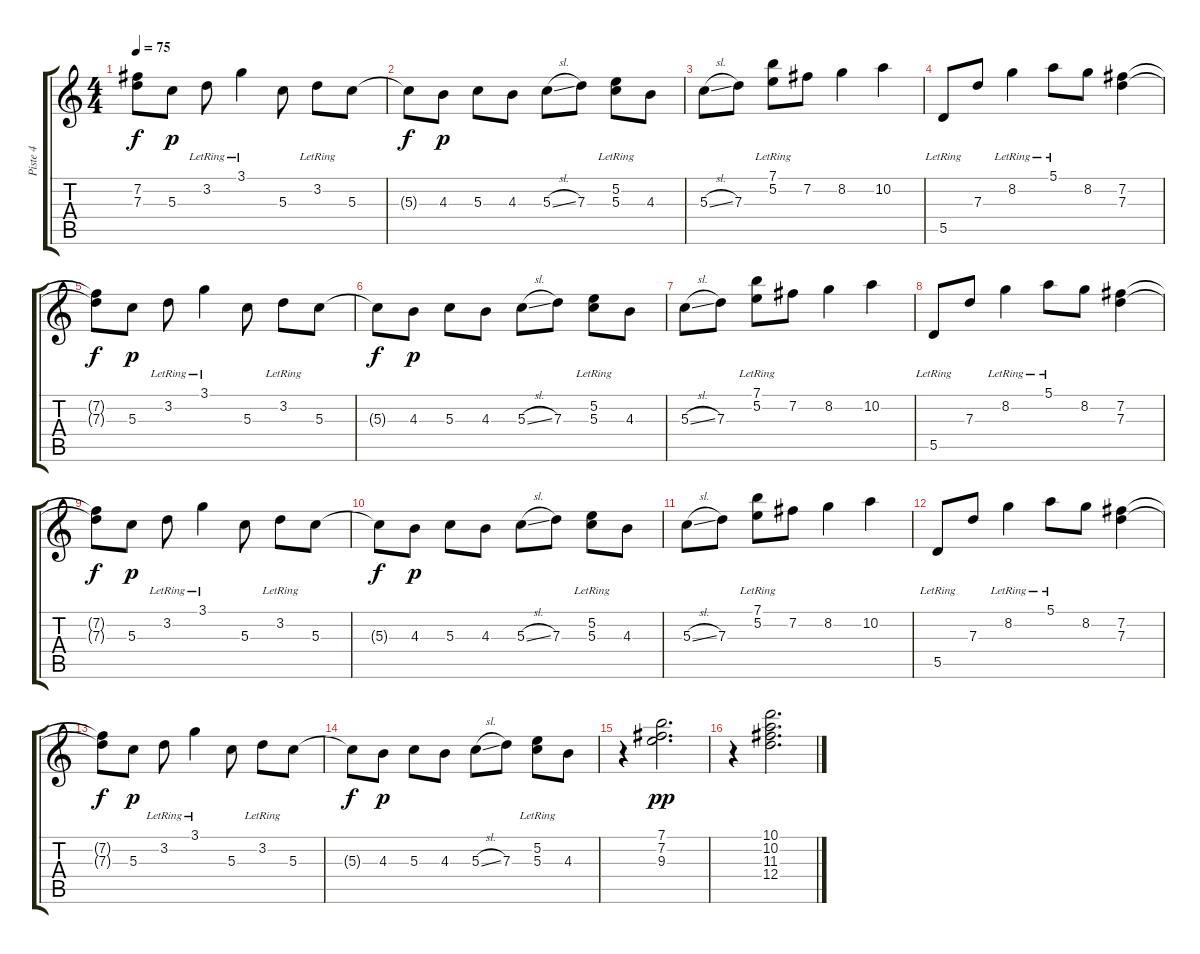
\track ("Piste 4" "Piste 4") {instrument overdrivenguitar}
\staff {score tabs}
\tuning (E4 B3 G3 D3 A2 E2) {hide}
\ts (4 4)
\tempo 75
\clef g2
\ks c
(7.2{t} 7.3{t}).8{dy f} 5.3.8{dy p} 3.2{lr}.8 3.1{lr}.4 5.3.8 3.2{lr}.8 5.3.8 |
5.3{t}.8{dy f} 4.3.8{dy p} 5.3.8 4.3.8 5.3{sl}.8 7.3.8 (5.2{lr} 5.3).8 4.3.8 |
5.3{sl}.8 7.3.8 (7.1{lr} 5.2).8 7.2.8 8.2.4 10.2.4 |
5.5{lr}.8 7.3.8 8.2{lr}.4 5.1{lr}.8 8.2.8 (7.2 7.3).4 |
(7.2{t} 7.3{t}).8{dy f} 5.3.8{dy p} 3.2{lr}.8 3.1{lr}.4 5.3.8 3.2{lr}.8 5.3.8 |
5.3{t}.8{dy f} 4.3.8{dy p} 5.3.8 4.3.8 5.3{sl}.8 7.3.8 (5.2{lr} 5.3).8 4.3.8 |
5.3{sl}.8 7.3.8 (7.1{lr} 5.2).8 7.2.8 8.2.4 10.2.4 |
5.5{lr}.8 7.3.8 8.2{lr}.4 5.1{lr}.8 8.2.8 (7.2 7.3).4 |
(7.2{t} 7.3{t}).8{dy f} 5.3.8{dy p} 3.2{lr}.8 3.1{lr}.4 5.3.8 3.2{lr}.8 5.3.8 |
5.3{t}.8{dy f} 4.3.8{dy p} 5.3.8 4.3.8 5.3{sl}.8 7.3.8 (5.2{lr} 5.3).8 4.3.8 |
5.3{sl}.8 7.3.8 (7.1{lr} 5.2).8 7.2.8 8.2.4 10.2.4 |
5.5{lr}.8 7.3.8 8.2{lr}.4 5.1{lr}.8 8.2.8 (7.2 7.3).4 |
(7.2{t} 7.3{t}).8{dy f} 5.3.8{dy p} 3.2{lr}.8 3.1{lr}.4 5.3.8 3.2{lr}.8 5.3.8 |
5.3{t}.8{dy f} 4.3.8{dy p} 5.3.8 4.3.8 5.3{sl}.8 7.3.8 (5.2{lr} 5.3).8 4.3.8 |
r.4 (7.1 7.2 9.3).2{d dy pp} |
r.4 (10.1 10.2 11.3 12.4).2{d}
